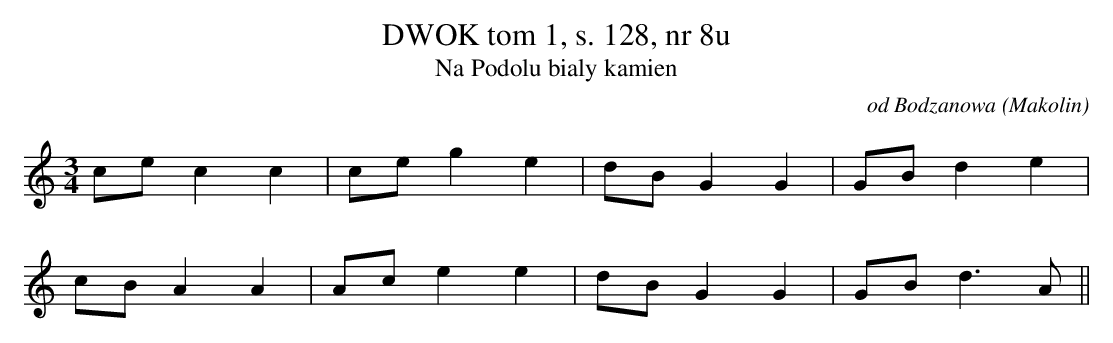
X:1
T:DWOK tom 1, s. 128, nr 8u
T:Na Podolu bialy kamien
O:od Bodzanowa (Makolin)
M:3/4
L:1/8
K:C
cec2c2 | ceg2e2 |dBG2G2 | GBd2e2 |
cBA2A2 | Ace2e2 |dBG2G2 | GBd3A||
